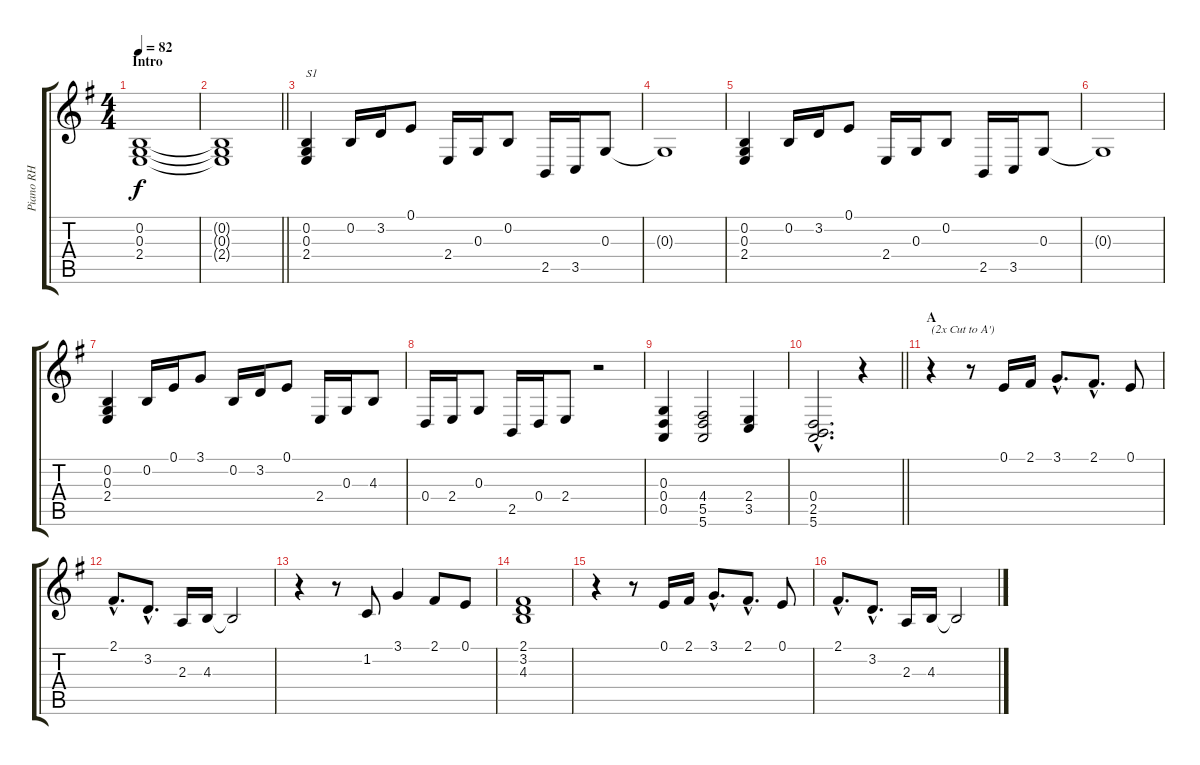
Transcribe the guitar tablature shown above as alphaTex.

\track ("Piano RH" "Piano RH") {instrument acousticgrandpiano}
\staff {score tabs}
\tuning (E4 B3 G3 D3 A2 E2) {hide}
\ts (4 4)
\section ("" "Intro")
\tempo 82
\clef g2
\ks g
(0.2 0.3 2.4).1{dy f instrument acousticgrandpiano} |
\barLineRight lightlight
(0.2{t} 0.3{t} 2.4{t}).1 |
\section ("" "")
(0.2 0.3 2.4).4{txt "S1"} 0.2.16 3.2.16 0.1.8 2.4.16 0.3.16 0.2.8 2.5.16 3.5.16 0.3.8 |
0.3{t}.1 |
(0.2 0.3 2.4).4 0.2.16 3.2.16 0.1.8 2.4.16 0.3.16 0.2.8 2.5.16 3.5.16 0.3.8 |
0.3{t}.1 |
(0.2 0.3 2.4).4 0.2.16 0.1.16 3.1.8 0.2.16 3.2.16 0.1.8 2.4.16 0.3.16 4.3.8 |
0.4.16 2.4.16 0.3.8 2.5.16 0.4.16 2.4.8 r.2 |
(0.3 0.4 0.5).4 (4.4 5.5 5.6).2 (2.4 3.5).4 |
\barLineRight lightlight
(0.4{hac} 2.5{hac} 5.6{hac}).2{d} r.4 |
\section ("" "A")
r.4{txt "(2x Cut to A')"} r.8 0.1.16 2.1.16 3.1{hac}.8{d} 2.1{hac}.8{d} 0.1.8 |
2.1{hac}.8{d} 3.2{hac}.8{d} 2.3.16 4.3.16 4.3{t}.2 |
r.4 r.8 1.2.8 3.1.4 2.1.8 0.1.8 |
(2.1 3.2 4.3).1 |
r.4 r.8 0.1.16 2.1.16 3.1{hac}.8{d} 2.1{hac}.8{d} 0.1.8 |
2.1{hac}.8{d} 3.2{hac}.8{d} 2.3.16 4.3.16 4.3{t}.2
